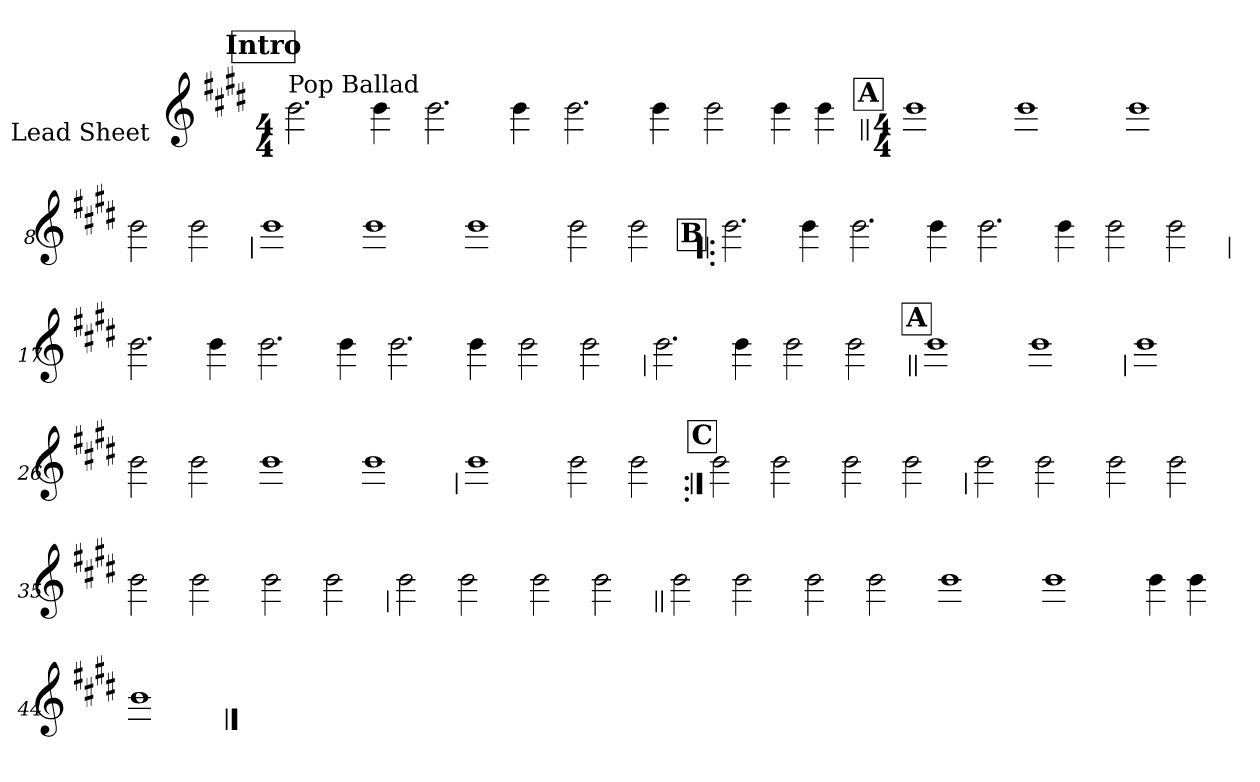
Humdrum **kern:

**kern
*part1
*staff1
*I"Lead Sheet
*stria0
*clefG2
*k[f#c#g#d#]
*E:
*M4/4
*MM66
!!LO:REH:place=s1:a:t=Intro
=1||
!LO:TX:a:t=Pop Ballad
2.b
4b
=2-
2.b
4b
=3-
2.b
4b
=4-
2b
4b
4b
!!LO:LB:g=z
!!LO:REH:place=s1:a:t=A
=5||
*M4/4
1b
=6-
1b
=7-
1b
=8-
2b
2b
!!LO:LB:g=z
=9
1b
=10-
1b
=11-
1b
=12-
2b
2b
!!LO:LB:g=z
!!LO:REH:place=s1:a:t=B
=13!|:
2.b
4b
=14-
2.b
4b
=15-
2.b
4b
=16-
2b
2b
!!LO:LB:g=z
=17
2.b
4b
=18-
2.b
4b
=19-
2.b
4b
=20-
2b
2b
!!LO:LB:g=z
=21
2.b
4b
=22-
2b
2b
!!LO:REH:place=s1:a:t=A
=23||
1b
=24-
1b
!!LO:LB:g=z
=25
1b
=26-
2b
2b
=27-
1b
=28-
1b
!!LO:LB:g=z
=29
1b
=30-
2b
2b
!!LO:REH:place=s1:a:t=C
=31:|!
2b
2b
=32-
2b
2b
!!LO:LB:g=z
=33
2b
2b
=34-
2b
2b
=35-
2b
2b
=36-
2b
2b
!!LO:LB:g=z
=37
2b
2b
=38-
2b
2b
!!LO:LB:g=z
=39||
2b
2b
=40-
2b
2b
=41-
1b
=42-
1b
=43-
4b
4b
=44-
1b
==
*-
